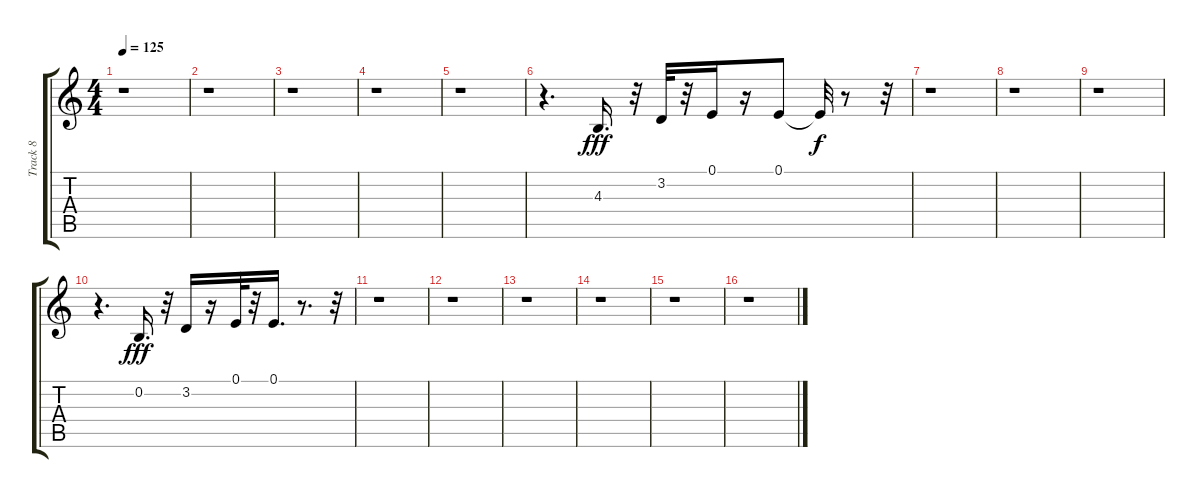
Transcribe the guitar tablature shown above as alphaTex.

\track ("Track 8" "Track 8") {instrument synthbrass1}
\staff {score tabs}
\tuning (E4 B3 G3 D3 A2 E2) {hide}
\ts (4 4)
\tempo 125
\clef g2
\ks c
r.1{dy fff} |
r.1 |
r.1 |
r.1 |
r.1 |
r.4{d} 4.3.16{d} r.32 3.2.32 r.32 0.1.16 r.16 0.1.8 0.1{t}.32{dy f} r.8 r.32 |
r.1 |
r.1 |
r.1 |
r.4{d} 0.2.16{d dy fff} r.32 3.2.16 r.16 0.1.32 r.32 0.1.16{d} r.8{d} r.32 |
r.1 |
r.1 |
r.1 |
r.1 |
r.1 |
r.1
